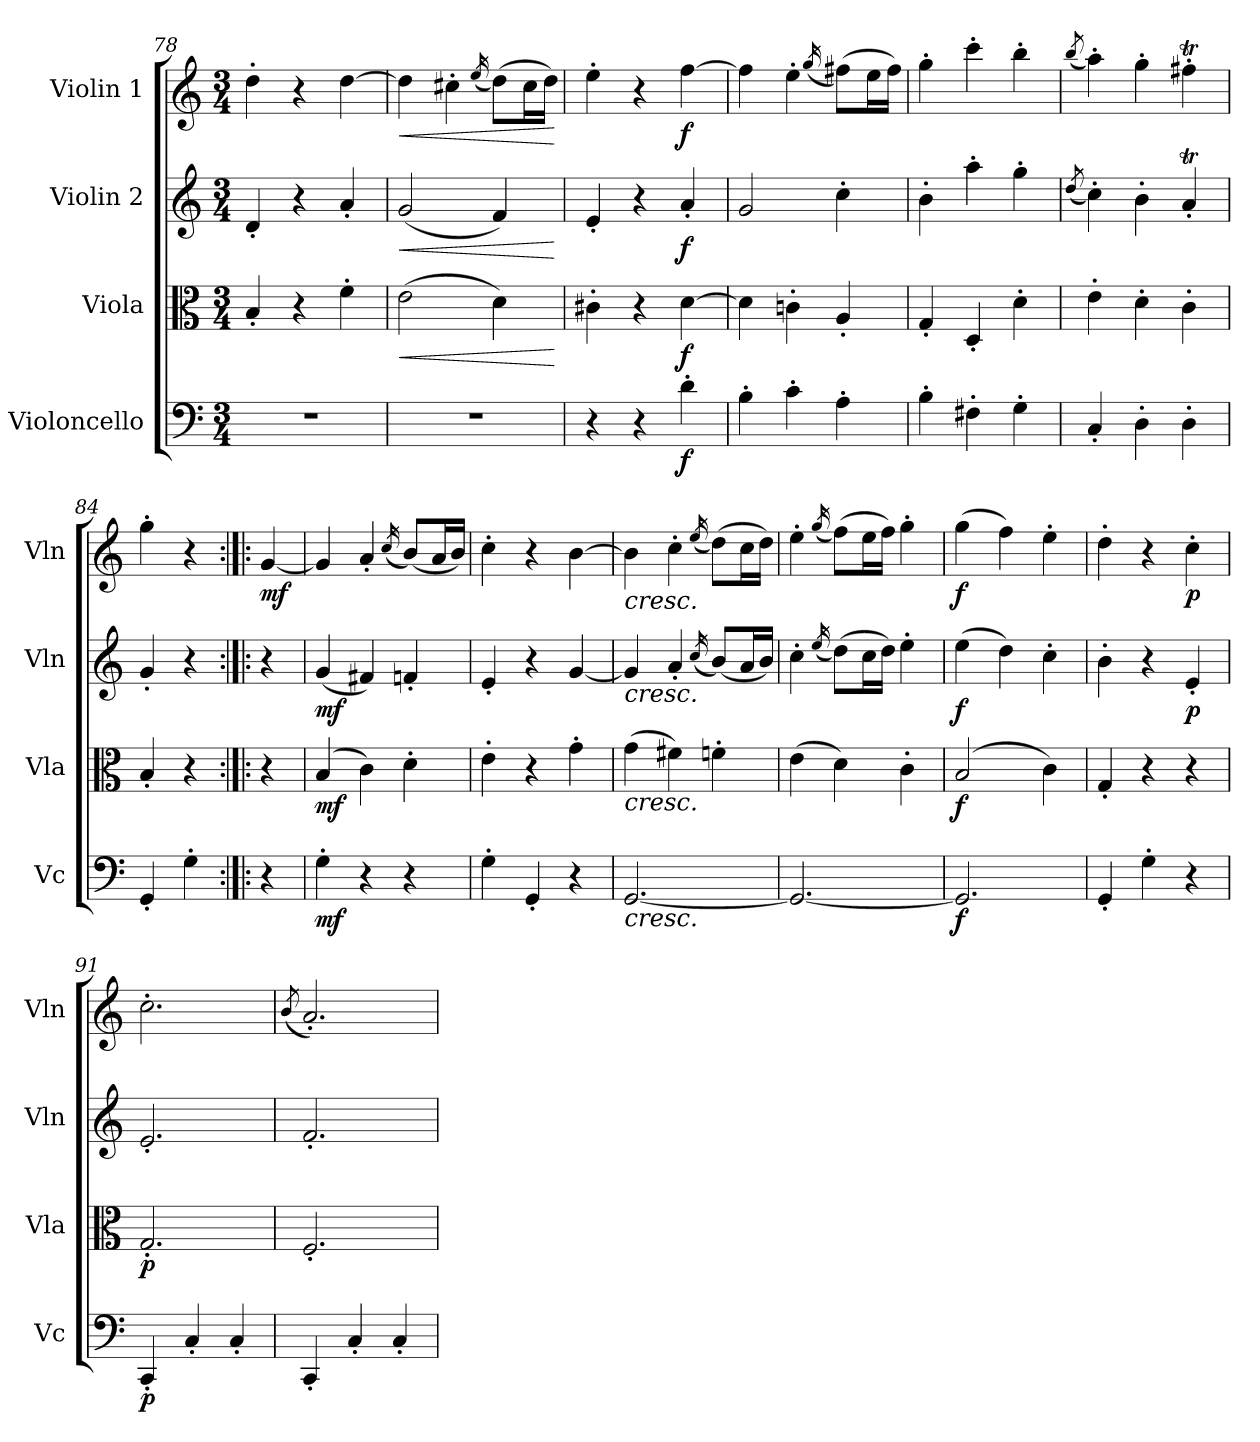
**kern	**dynam	**kern	**dynam	**kern	**dynam	**kern	**dynam
*part4	*part4	*part3	*part3	*part2	*part2	*part1	*part1
*staff4	*staff4	*staff3	*staff3	*staff2	*staff2	*staff1	*staff1
*I"Violoncello	*	*I"Viola	*	*I"Violin 2	*	*I"Violin 1	*
*I'Vc	*	*I'Vla	*	*I'Vln	*	*I'Vln	*
!!LO:LB:g=z
*clefF4	*	*clefC3	*	*clefG2	*	*clefG2	*
*k[]	*	*k[]	*	*k[]	*	*k[]	*
*M3/4	*	*M3/4	*	*M3/4	*	*M3/4	*
=78	=78	=78	=78	=78	=78	=78	=78
2.r	.	4B'/	.	4d'/	.	4dd'\	.
.	.	4r	.	4r	.	4r	.
.	.	4f'\	.	4a'/	.	[4dd\	.
=79	=79	=79	=79	=79	=79	=79	=79
!	!	!	!LO:HP:b	!	!LO:HP:b	!	!LO:HP:b
2.r	.	(>2e\	<	(<2g/	<	4dd\]	<
.	.	.	.	.	.	4cc#X'\	.
.	.	.	.	.	.	(<16qee/	.
.	.	4d\)	.	4f/)	.	(>8dd\L)	.
.	.	.	.	.	.	16cc#\L	.
.	.	.	.	.	.	16dd\JJ)	.
.	.	.	[	.	[	.	[
=80	=80	=80	=80	=80	=80	=80	=80
4r	.	4c#X'\	.	4e'/	.	4ee'\	.
4r	.	4r	.	4r	.	4r	.
!	!LO:DY:b	!	!LO:DY:b	!	!LO:DY:b	!	!LO:DY:b
4d'\	f	[4d\	f	4a'/	f	[4ff\	f
=81	=81	=81	=81	=81	=81	=81	=81
4B'\	.	4d\]	.	2g/	.	4ff\]	.
4c'\	.	4cn'\	.	.	.	4ee'\	.
.	.	.	.	.	.	(<16qgg/	.
4A'\	.	4A'/	.	4cc'\	.	(>8ff#X\L)	.
.	.	.	.	.	.	16ee\L	.
.	.	.	.	.	.	16ff#\JJ)	.
=82	=82	=82	=82	=82	=82	=82	=82
4B'\	.	4G'/	.	4b'\	.	4gg'\	.
4F#X'\	.	4D'/	.	4aa'\	.	4ccc'\	.
4G'\	.	4d'\	.	4gg'\	.	4bb'\	.
=83	=83	=83	=83	=83	=83	=83	=83
.	.	.	.	(<8qdd/	.	(<8qbb/	.
4C'/	.	4e'\	.	4cc'\)	.	4aa'\)	.
4D'\	.	4d'\	.	4b'\	.	4gg'\	.
4D'\	.	4c'\	.	4aT'/	.	4ff#Xt'\	.
=84	=84	=84	=84	=84	=84	=84	=84
4GG'/	.	4B'/	.	4g'/	.	4gg'\	.
4G'\	.	4r	.	4r	.	4r	.
!!LO:LB:g=z
=84X3:|!|:	=84X3:|!|:	=84X3:|!|:	=84X3:|!|:	=84X3:|!|:	=84X3:|!|:	=84X3:|!|:	=84X3:|!|:
!	!	!	!	!	!	!	!LO:DY:b
4r	.	4r	.	4r	.	[4g/	mf
=85	=85	=85	=85	=85	=85	=85	=85
!	!LO:DY:b	!	!LO:DY:b	!	!LO:DY:b	!	!
4G'\	mf	(>4B/	mf	(<4g/	mf	4g/]	.
4r	.	4c\)	.	4f#X/)	.	4a'/	.
.	.	.	.	.	.	(<16qcc/	.
4r	.	4d'\	.	4fn'/	.	(<8b/L)	.
.	.	.	.	.	.	16a/L	.
.	.	.	.	.	.	16b/JJ)	.
=86	=86	=86	=86	=86	=86	=86	=86
4G'\	.	4e'\	.	4e'/	.	4cc'\	.
4GG'/	.	4r	.	4r	.	4r	.
4r	.	4g'\	.	[4g/	.	[4b\	.
=87	=87	=87	=87	=87	=87	=87	=87
!	!	!	!	!	!	!LO:TX:b:i:t=cresc.	!
!	!	!	!	!LO:TX:b:i:t=cresc.	!	!	!
!	!	!LO:TX:b:i:t=cresc.	!	!	!	!	!
!LO:TX:b:i:t=cresc.	!	!	!	!	!	!	!
[2.GG/	.	(>4g\	.	4g/]	.	4b\]	.
.	.	4f#X\)	.	4a'/	.	4cc'\	.
.	.	.	.	(<16qcc/	.	(<16qee/	.
.	.	4fn'\	.	(<8b/L)	.	(>8dd\L)	.
.	.	.	.	16a/L	.	16cc\L	.
.	.	.	.	16b/JJ)	.	16dd\JJ)	.
=88	=88	=88	=88	=88	=88	=88	=88
2.GG/_	.	(>4e\	.	4cc'\	.	4ee'\	.
.	.	.	.	(<16qee/	.	(<16qgg/	.
.	.	4d\)	.	(>8dd\L)	.	(>8ff\L)	.
.	.	.	.	16cc\L	.	16ee\L	.
.	.	.	.	16dd\JJ)	.	16ff\JJ)	.
.	.	4c'\	.	4ee'\	.	4gg'\	.
=89	=89	=89	=89	=89	=89	=89	=89
!	!LO:DY:b	!	!LO:DY:b	!	!LO:DY:b	!	!LO:DY:b
2.GG/]	f	(>2B/	f	(>4ee\	f	(>4gg\	f
.	.	.	.	4dd\)	.	4ff\)	.
.	.	4c\)	.	4cc'\	.	4ee'\	.
=90	=90	=90	=90	=90	=90	=90	=90
4GG'/	.	4G'/	.	4b'\	.	4dd'\	.
4G'\	.	4r	.	4r	.	4r	.
!	!	!	!	!	!LO:DY:b	!	!LO:DY:b
4r	.	4r	.	4e'/	p	4cc'\	p
!!LO:LB:g=z
=91	=91	=91	=91	=91	=91	=91	=91
!	!LO:DY:b	!	!LO:DY:b	!	!	!	!
4CC'/	p	2.G'/	p	2.e'/	.	2.cc'\	.
4C'/	.	.	.	.	.	.	.
4C'/	.	.	.	.	.	.	.
=92	=92	=92	=92	=92	=92	=92	=92
.	.	.	.	.	.	(<8qb/	.
4CC'/	.	2.F'/	.	2.f'/	.	2.a'/)	.
4C'/	.	.	.	.	.	.	.
4C'/	.	.	.	.	.	.	.
=	=	=	=	=	=	=	=
*-	*-	*-	*-	*-	*-	*-	*-
